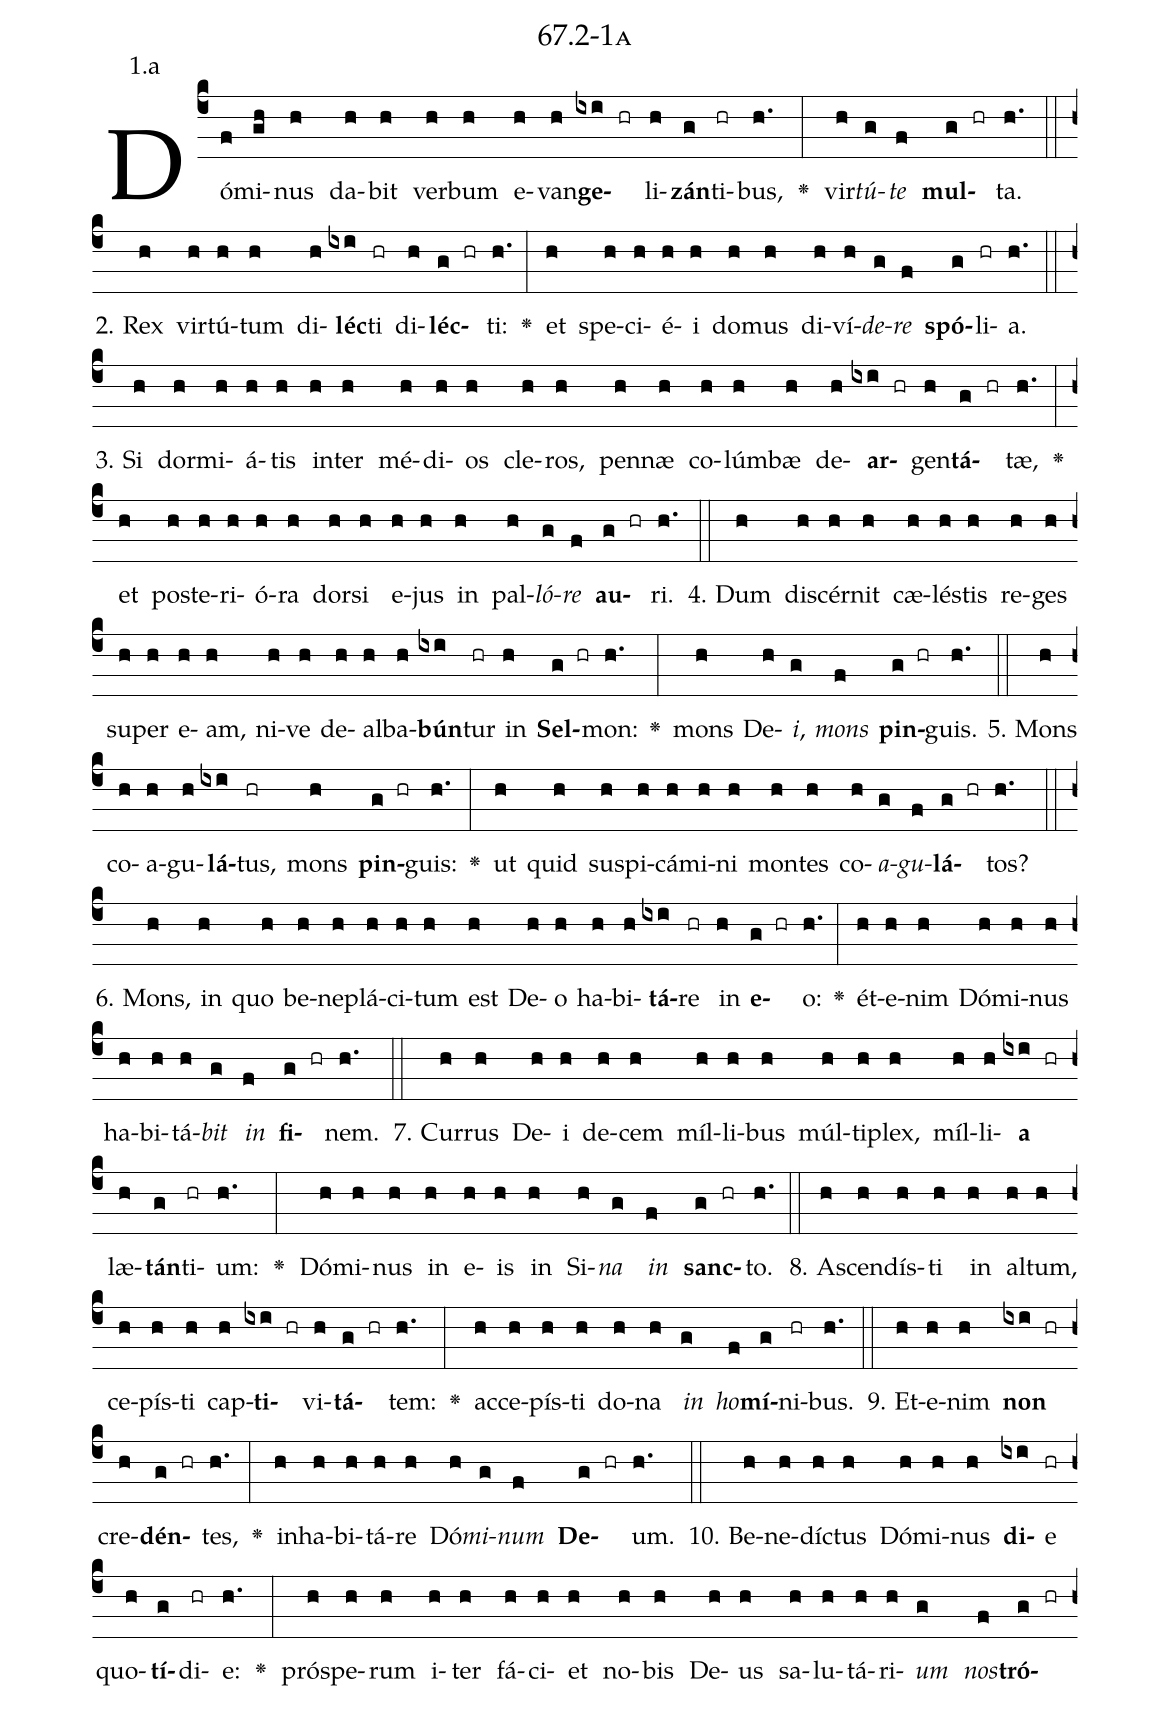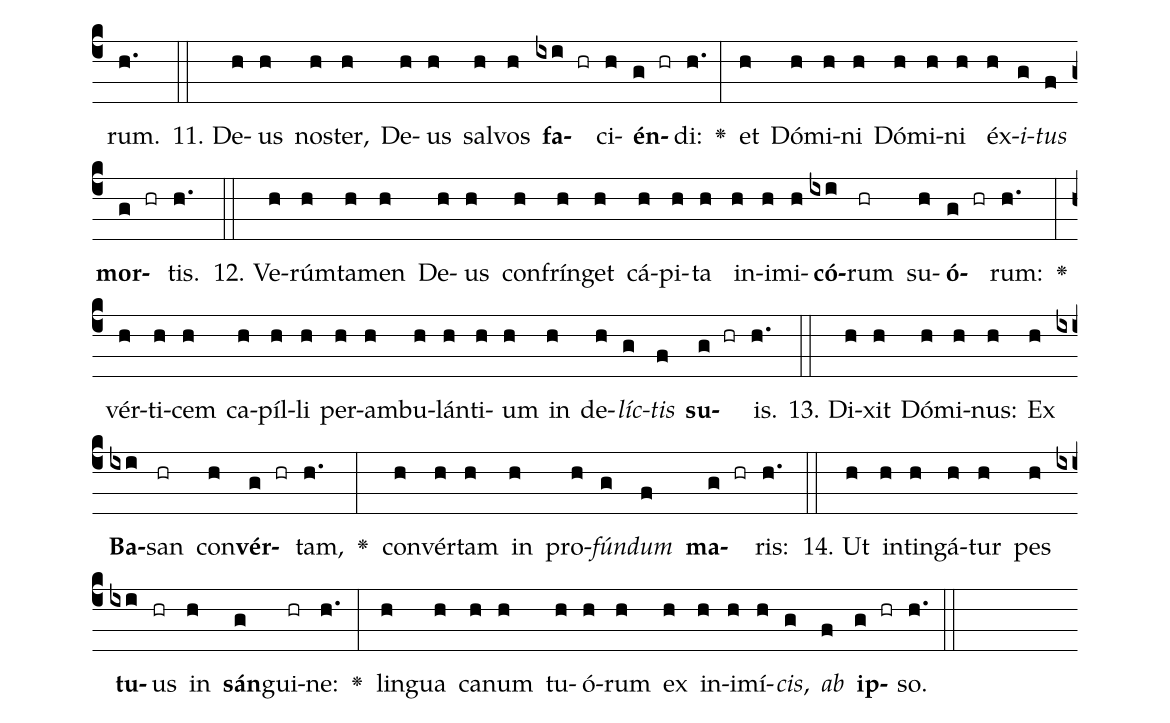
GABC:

name: 67.2-1a;
annotation: 1.a;
%%
(c4)Dó(f)mi(gh)nus(h) da(h)bit(h) ver(h)bum(h) e(h)van(h)<b>ge</b>(ixi hr)li(h)<b>zán</b>(g)ti(hr)bus,(h.) <v>\greheightstar</v>(:) vir(h)<i>tú</i>(g)<i>te</i>(f) <b>mul</b>(g hr)ta.(h.) (::)
2. Rex(h) vir(h)tú(h)tum(h) di(h)<b>léc</b>(ixi)ti(hr) di(h)<b>léc</b>(g hr)ti:(h.) <v>\greheightstar</v>(:) et(h) spe(h)ci(h)é(h)i(h) do(h)mus(h) di(h)ví(h)<i>de</i>(g)<i>re</i>(f) <b>spó</b>(g)li(hr)a.(h.) (::)
3. Si(h) dor(h)mi(h)á(h)tis(h) in(h)ter(h) mé(h)di(h)os(h) cle(h)ros,(h) pen(h)næ(h) co(h)lúm(h)bæ(h) de(h)<b>ar</b>(ixi hr)gen(h)<b>tá</b>(g hr)tæ,(h.) <v>\greheightstar</v>(:) et(h) post(h)e(h)ri(h)ó(h)ra(h) dor(h)si(h) e(h)jus(h) in(h) pal(h)<i>ló</i>(g)<i>re</i>(f) <b>au</b>(g hr)ri.(h.) (::)
4. Dum(h) di(h)scér(h)nit(h) cæ(h)lés(h)tis(h) re(h)ges(h) su(h)per(h) e(h)am,(h) ni(h)ve(h) de(h)al(h)ba(h)<b>bún</b>(ixi)tur(hr) in(h) <b>Sel</b>(g hr)mon:(h.) <v>\greheightstar</v>(:) mons(h) De(h)<i>i</i>,(g) <i>mons</i>(f) <b>pin</b>(g hr)guis.(h.) (::)
5. Mons(h) co(h)a(h)gu(h)<b>lá</b>(ixi)tus,(hr) mons(h) <b>pin</b>(g hr)guis:(h.) <v>\greheightstar</v>(:) ut(h) quid(h) su(h)spi(h)cá(h)mi(h)ni(h) mon(h)tes(h) co(h)<i>a</i>(g)<i>gu</i>(f)<b>lá</b>(g hr)tos?(h.) (::)
6. Mons,(h) in(h) quo(h) be(h)ne(h)plá(h)ci(h)tum(h) est(h) De(h)o(h) ha(h)bi(h)<b>tá</b>(ixi)re(hr) in(h) <b>e</b>(g hr)o:(h.) <v>\greheightstar</v>(:) ét(h)e(h)nim(h) Dó(h)mi(h)nus(h) ha(h)bi(h)tá(h)<i>bit</i>(g) <i>in</i>(f) <b>fi</b>(g hr)nem.(h.) (::)
7. Cur(h)rus(h) De(h)i(h) de(h)cem(h) míl(h)li(h)bus(h) múl(h)ti(h)plex,(h) míl(h)li(h)<b>a</b>(ixi hr) læ(h)<b>tán</b>(g)ti(hr)um:(h.) <v>\greheightstar</v>(:) Dó(h)mi(h)nus(h) in(h) e(h)is(h) in(h) Si(h)<i>na</i>(g) <i>in</i>(f) <b>sanc</b>(g hr)to.(h.) (::)
8. A(h)scen(h)dís(h)ti(h) in(h) al(h)tum,(h) ce(h)pís(h)ti(h) cap(h)<b>ti</b>(ixi hr)vi(h)<b>tá</b>(g hr)tem:(h.) <v>\greheightstar</v>(:) ac(h)ce(h)pís(h)ti(h) do(h)na(h) <i>in</i>(g) <i>ho</i>(f)<b>mí</b>(g)ni(hr)bus.(h.) (::)
9. Et(h)e(h)nim(h) <b>non</b>(ixi hr) cre(h)<b>dén</b>(g hr)tes,(h.) <v>\greheightstar</v>(:) in(h)ha(h)bi(h)tá(h)re(h) Dó(h)<i>mi</i>(g)<i>num</i>(f) <b>De</b>(g hr)um.(h.) (::)
10. Be(h)ne(h)díc(h)tus(h) Dó(h)mi(h)nus(h) <b>di</b>(ixi)e(hr) quo(h)<b>tí</b>(g)di(hr)e:(h.) <v>\greheightstar</v>(:) pró(h)spe(h)rum(h) i(h)ter(h) fá(h)ci(h)et(h) no(h)bis(h) De(h)us(h) sa(h)lu(h)tá(h)ri(h)<i>um</i>(g) <i>nos</i>(f)<b>tró</b>(g hr)rum.(h.) (::)
11. De(h)us(h) nos(h)ter,(h) De(h)us(h) sal(h)vos(h) <b>fa</b>(ixi hr)ci(h)<b>én</b>(g hr)di:(h.) <v>\greheightstar</v>(:) et(h) Dó(h)mi(h)ni(h) Dó(h)mi(h)ni(h) éx(h)<i>i</i>(g)<i>tus</i>(f) <b>mor</b>(g hr)tis.(h.) (::)
12. Ve(h)rúm(h)ta(h)men(h) De(h)us(h) con(h)frín(h)get(h) cá(h)pi(h)ta(h) in(h)i(h)mi(h)<b>có</b>(ixi)rum(hr) su(h)<b>ó</b>(g hr)rum:(h.) <v>\greheightstar</v>(:) vér(h)ti(h)cem(h) ca(h)píl(h)li(h) per(h)am(h)bu(h)lán(h)ti(h)um(h) in(h) de(h)<i>líc</i>(g)<i>tis</i>(f) <b>su</b>(g hr)is.(h.) (::)
13. Di(h)xit(h) Dó(h)mi(h)nus:(h) Ex(h) <b>Ba</b>(ixi)san(hr) con(h)<b>vér</b>(g hr)tam,(h.) <v>\greheightstar</v>(:) con(h)vér(h)tam(h) in(h) pro(h)<i>fún</i>(g)<i>dum</i>(f) <b>ma</b>(g hr)ris:(h.) (::)
14. Ut(h) in(h)tin(h)gá(h)tur(h) pes(h) <b>tu</b>(ixi)us(hr) in(h) <b>sán</b>(g)gui(hr)ne:(h.) <v>\greheightstar</v>(:) lin(h)gua(h) ca(h)num(h) tu(h)ó(h)rum(h) ex(h) in(h)i(h)mí(h)<i>cis</i>,(g) <i>ab</i>(f) <b>ip</b>(g hr)so.(h.) (::)
